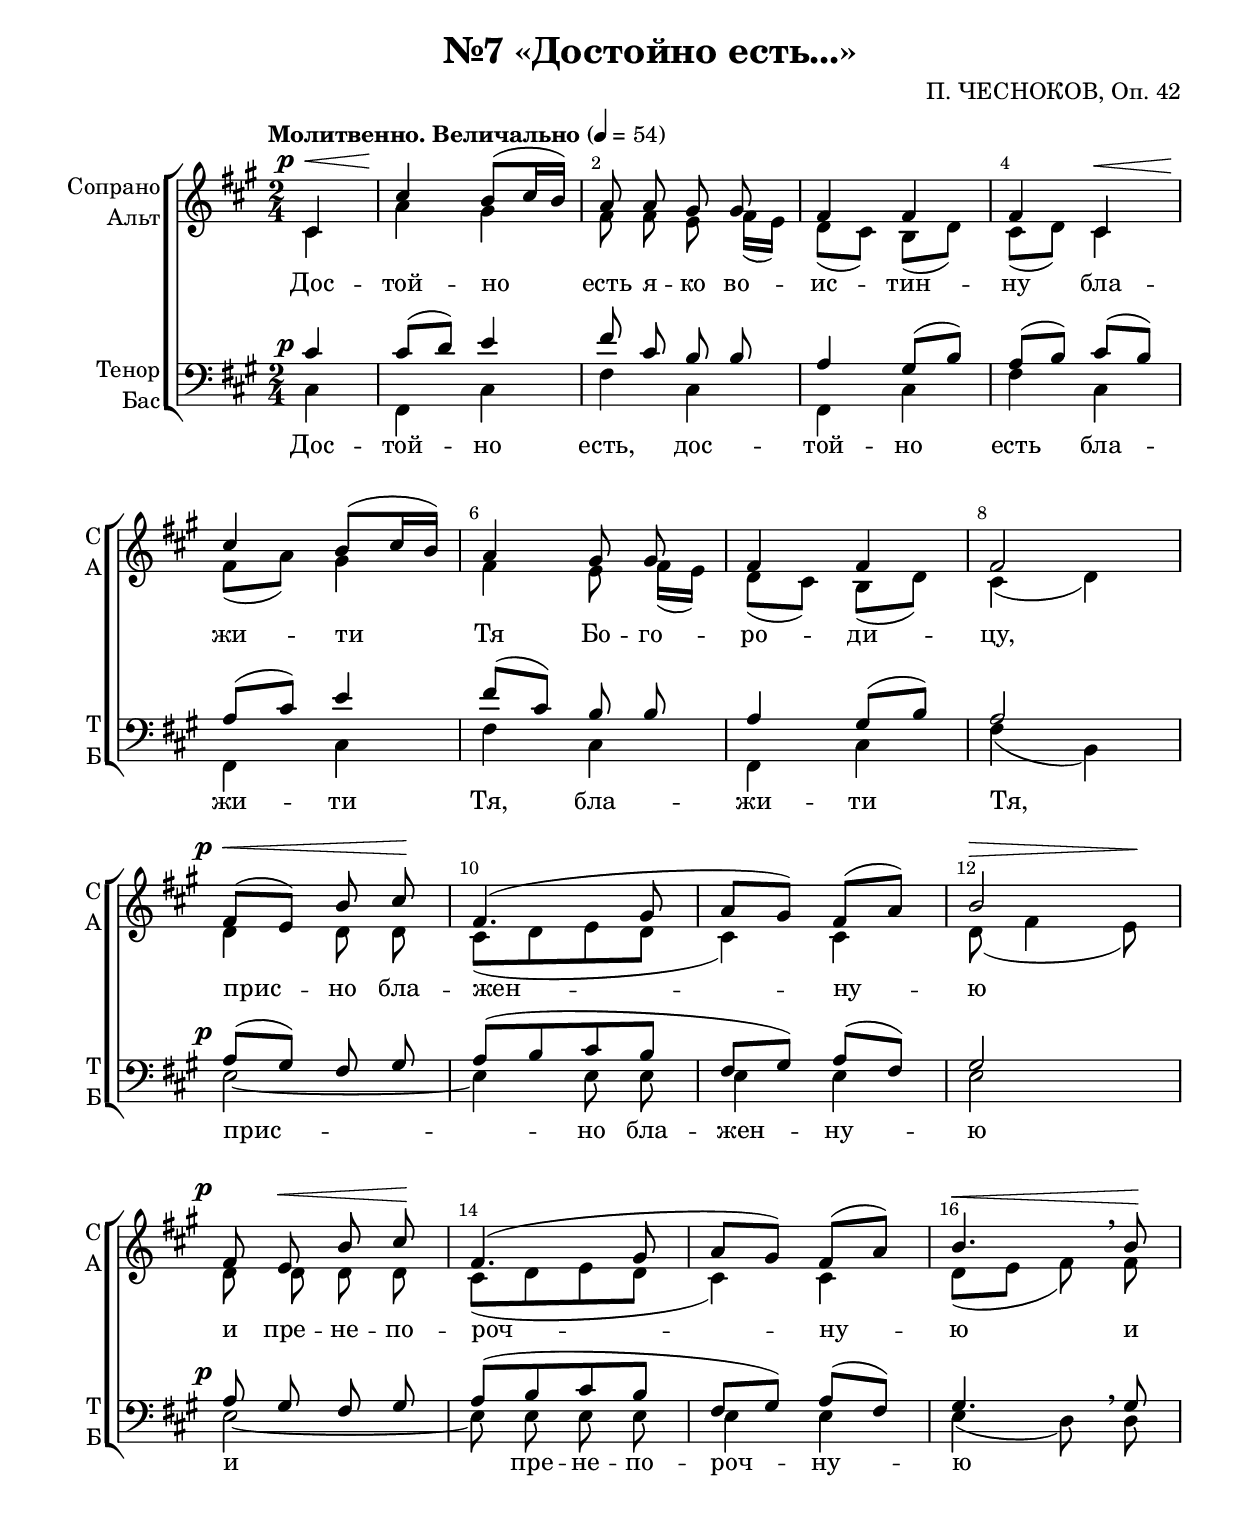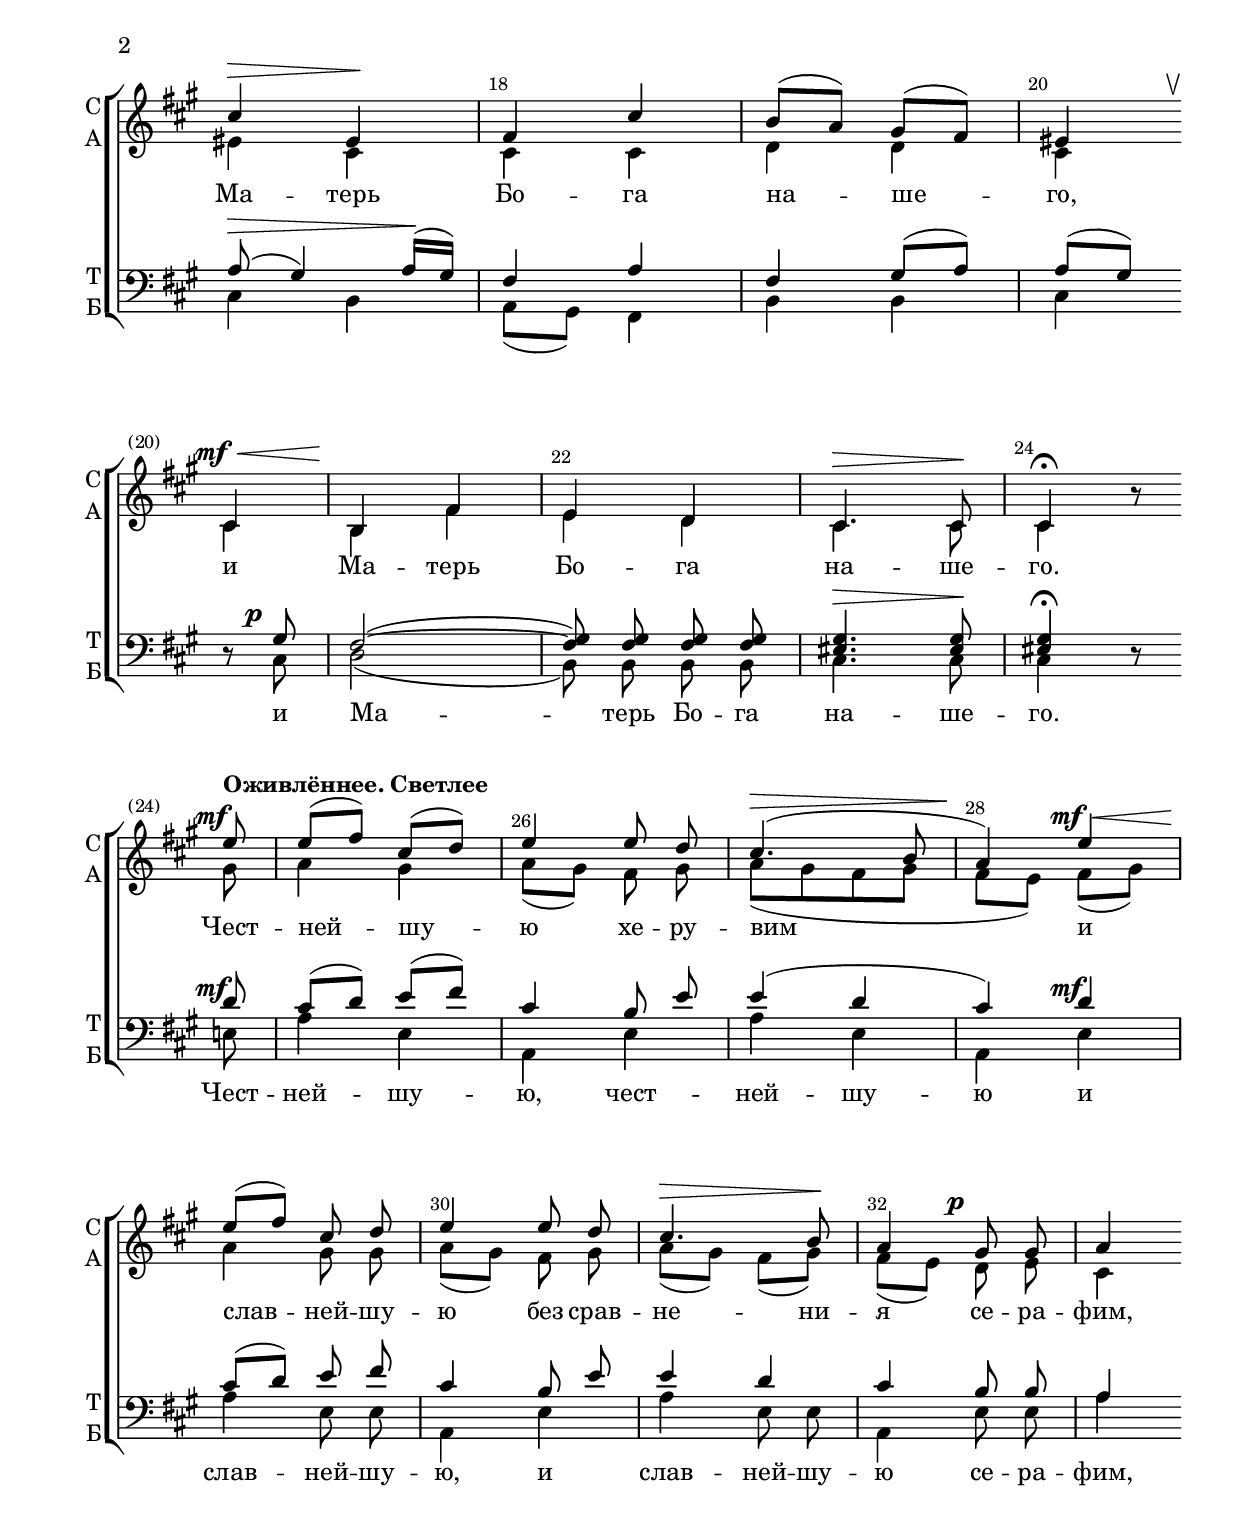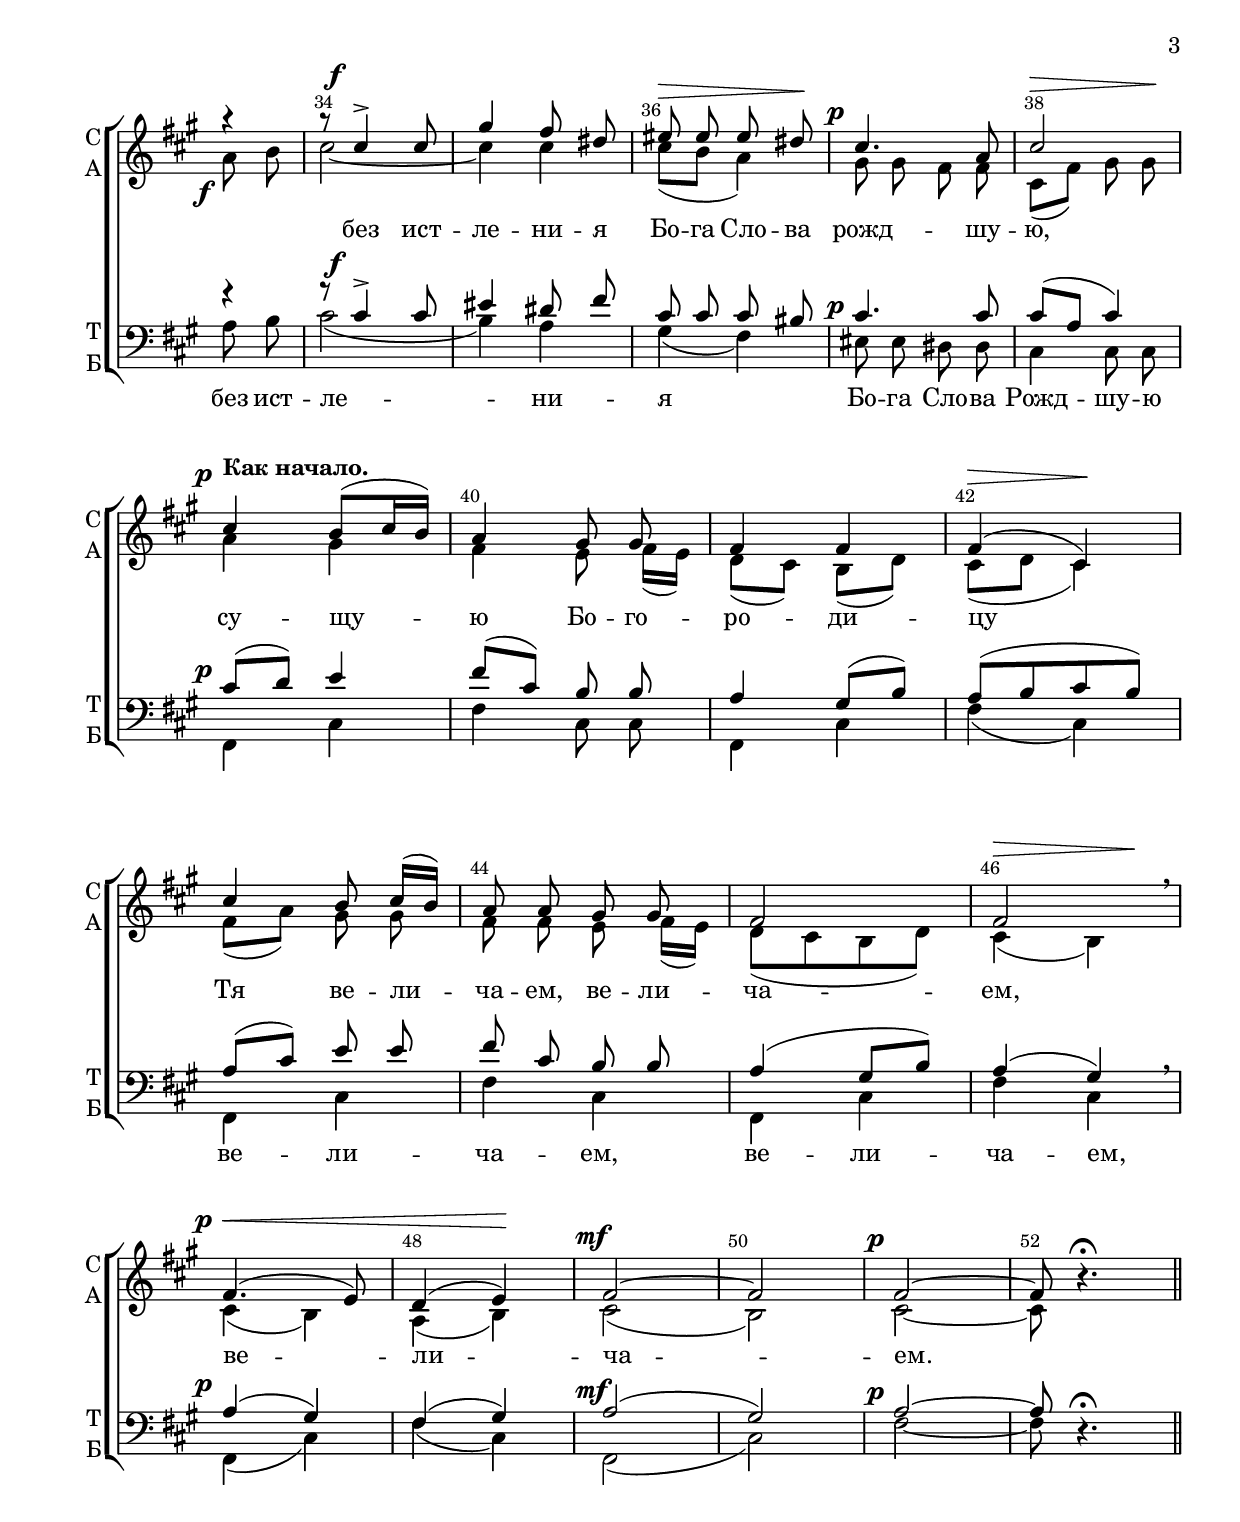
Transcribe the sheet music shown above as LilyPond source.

\version "2.24.0"

#(set-default-paper-size "a4")
%#(set-global-staff-size 18)

\header {
%  subtitle = "Литургия св. Иоанна Златоуста (оп. 42)"
  title = "№7 «Достойно есть...»"
  composer = "П. ЧЕСНОКОВ, Оп. 42"
  %opus = "оп. 42"
  % Удалить строку версии LilyPond 
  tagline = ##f
}


abr = { \break }
%abr = \tag #'BR { \break }
abr = {}

pbr = { \break }
%pbr = {}

melon = { \set melismaBusyProperties = #'() }

meloff = { \unset melismaBusyProperties }
solo = ^\markup\italic"Соло"
tutti =  ^\markup\italic"tutti"

co = \cadenzaOn
cof = \cadenzaOff
cb = { \cadenzaOff \bar "||" }
cbr = { \allowBreak }
cbar = { \cadenzaOff \accidentalStyle default \bar "|" \cadenzaOn }
cber = { \cadenzaOff \accidentalStyle default \bar "!" \cadenzaOn }

stemOff = { \hide Staff.Stem }
nat = { \once \hide Accidental }
natt = { \accidentalStyle forget }
%stemOn = { \unHideNotes Staff.Stem }

% alternative breathe
breathess = { \once \override BreathingSign.text = \markup { \musicglyph #"scripts.tickmark" } \breathe }
%breathes = { \once \override BreathingSign.text = \markup { \musicglyph #"scripts.upbow" } \breathe }
%breathelow = { \once \override BreathingSign.text = \markup { \line { \translate #'(0 . -7) \musicglyph #"scripts.upbow"  } } \breathe }
breathes = {}
breathesss = { \tag #'V1 \tag #'V3  {\breathe} \tag #'V2 \tag #'V4 { \tweak Y-offset -5 \breathe } }
truebreathes = { \once \set breathMarkType = #'upbow \tag #'V1 \tag #'V3  {\breathe} \tag #'V2 \tag #'V4 { \tweak Y-offset -5 \breathe } }

% alternative partial - for repeats
partiall = { \set Timing.measurePosition = #(ly:make-moment -1/4) }

% compress multi-measure rests
multirests = { \override MultiMeasureRest.expand-limit = #1 \set Score.skipBars = ##t }

% mark with numbers in squares
squaremarks = {  \set Score.rehearsalMarkFormatter = #format-mark-box-numbers }

% mark with numbers in squares
marksnumbers = {  \set Score.rehearsalMarkFormatter = #format-mark-numbers }


% move dynamics a bit left (to be not up/under the note, but before)
placeDynamicsLeft = { \override DynamicText.X-offset = #-2.5 }


%make visible number of every 2-nd bar
secondbar = {
  \override Score.BarNumber.break-visibility = #end-of-line-invisible
  \override Score.BarNumber.X-offset = #1
  \override Score.BarNumber.self-alignment-X = #LEFT
  \set Score.barNumberVisibility = #(every-nth-bar-number-visible 2)
}

global = {
  \secondbar
  \multirests
  \placeDynamicsLeft
  
  \key a \major
  %\time 3/4
  \time 2/4
  \autoBeamOff
}

dostojno_soprano = \relative c' {
  \global
  \dynamicUp
  \partial 4
  \tempo "Молитвенно. Величально" 4=54
  cis4\p\< 
  cis'\! b8[( cis16 b]) |
  a8 a gis gis |
  fis4 fis |
  fis \breathes cis\< | \pbr
  
  cis'\! b8[( cis16 b]) |
  a4 gis8 gis |
  fis4 fis |
  fis2 \breathes \pbr|
  fis8[(\p\< e]) b' cis\! | \abr
  
  fis,4.( gis8 |
  a[ gis]) fis[( a]) |
  \after 4.\! b2\> \breathes | \pbr
  fis8\p e\< b' cis\! |
  fis,4.( gis8 | \abr
  
  a[ gis]) fis[( a]) |
  b4.\< \breathesss b8\! \pbr |
  cis4\> eis,\! |
  fis cis' |
  b8[( a]) gis[( fis]) | \abr
  
  %page 30
  eis4 \truebreathes  \pbr cis\mf\< |
  b\! fis' |
  e d |
  cis4.\> cis8\! |
  cis4\fermata r8 \tempo "Оживлённее. Светлее" e'8\mf \abr
  
  e8[( fis]) cis[( d]) |
  e4 8 d |
  cis4.\> ( b8 |
  a4)\! \breathes e'\mf\< | \pbr
  e8\!([ fis]) cis d | \abr 
  
  e4 8 d |
  cis4.\> b8\! |
  a4  gis8\p 8 |
  a4 \breathes \pbr r |
  r8 cis4\f-> cis8 | \abr
  
  gis'4 fis8 dis |
  eis8\> 8 8 dis\! |
  cis4.\p a8 |
  \after 4. \! cis2\> | \abr \pbr
  
  %page 31
  \tempo "Как начало."
  cis4\p b8[( cis16 b]) |
  a4 gis8 8 |
  fis4 4 |
  fis(\> cis)\! \breathes | \pbr
  cis'4 b8 cis16[( b]) | \abr
  
  a8 8 gis8 8 |
  fis2 |
  \after 4. \! fis2\> \breathesss | \pbr
  fis4.(\p\< e8) |
  d4( e)\! | \abr
  
  fis2~\mf |
  2 |
  2\p~ |
  8 r4.\fermata \section
    
}

dostojno_alt = \relative c' {
  \global
  \dynamicDown
  \partial 4
  cis4 
  a'4 gis |
  fis8 fis e fis16[( e]) |
  d8([ cis]) b[( d]) |
  cis[( d]) cis4 |
  
  fis8[( a]) gis4 |
  fis e8 fis16[( e]) |
  d8[( cis]) b[( d]) |
  cis4( d) |
  d4 8 8 |
  
  cis8[( d e d] |
  cis4) cis |
  d8( fis4 e8) |
  d d d d |
  cis[( d e d] |
  
  cis4) cis |
  d8[( e] fis) fis |
  eis4 cis |
  cis cis |
  d d |
  
  % page 30
  cis cis |
  b fis' |
  e d |
  cis4. 8 |
  4 r8 \pbr gis' |
  
  a4 gis |
  a8[( gis]) fis gis |
  a[( gis fis gis] |
  fis[ e]) fis[( gis]) |
  a4 gis8 gis |
  
  a8[( gis]) fis gis |
  a[( gis]) fis[( gis]) |
  fis[( e]) d e |
  cis4 a'8\f b |
  cis2~ |
  
  4 4 |
  cis8[( b] a4) |
  \breathes gis8 gis fis fis |
  cis[( fis]) gis gis |
  
  %page 31
  a4 gis |
  fis e8 fis16[( e]) |
  d8[( cis]) b[( d]) |
  cis[( d] cis4) |
  fis8[( a]) gis gis |
  
  fis fis e fis16[( e]) |
  d8[( cis b d]) |
  cis4( b) |
  cis( b) |
  a( b) |
  
  cis2( |
  b) |
  cis2~ |
  8 r4. 
  
  
  
  
}

dostojno_tenor = \relative c' {
  \global
  \dynamicUp
  \partial 4
  cis4\p cis8[( d]) e4 |
  fis8 cis b b |
  a4 gis8[( b]) |
  a[( b]) \breathes cis[( b])
  
  a[( cis]) e4 |
  fis8[( cis]) b b |
  a4 gis8[( b]) |
  a2 |
  a8[(\p gis]) fis gis |
  
  a[( b cis b] |
  fis[ gis]) a[( fis]) |
  gis2 |
  a8\p gis fis gis |
  a[( b cis b] |
  
  fis[ gis]) a[( fis]) |
  gis4. \breathesss 8 |
  a8(\> gis4) a16[\!( gis]) |
  fis4 a |
  fis gis8[( a]) |
  
  %page 30
  a8[( gis]) r gis\p |
  fis2~( |
  <fis gis>8) 8 8 8 |
  <eis gis>4.\> 8\! |
  4\fermata r8 d'\mf |
  
  cis8[( d]) e[( fis]) |
  cis4 b8 e |
  e4( d |
  cis) \breathes d \mf |
  cis8[( d]) e fis |
  
  cis4 b8 e |
  e4 d |
  cis b8 b |
  a4 \breathes r4 |
  r8 cis4->\f cis8 |
  
  eis4 dis8 fis |
  cis cis cis bis | 
  cis4.\p cis8 |
  cis[( a] cis4)
  
  %page 31
  cis8[(\p d]) e4 |
  fis8[( cis]) b b |
  a4 gis8[( b]) |
  a[( b cis b]) |
  a[( cis]) e e |
  
  fis cis b b |
  a4( gis8[ b]) |
  a4( gis) \breathe|
  a\p( gis) |
  fis( gis) |
  
  a2\mf ( |
  gis) |
  a\p~ |
  8 r4.\fermata \section
  
  
  
    }

dostojno_bass = \relative c {
  \global
  \dynamicDown
  \partial 4
  cis4 fis, cis' |
  fis cis |
  fis, cis' |
  fis cis |
  
  fis, cis' |
  fis cis |
  fis, cis' |
  fis( b,) |
  e2~ |
  
  4 8 8 |
  4 4 |
  2 |
  2~ |
  8 8 8 8 |
  
  4 4 |
  4( d8) 8 |
  cis4 b |
  a8[( gis]) fis4 |
  b b |
  
  %page 30
  cis4 r8 cis8 |
  d2( |
  b8) 8 8 8 |
  cis4. 8 |
  4 r8 e |
  
  a4 e |
  a, e' |
  a e |
  a, e' |
  a e8 8 |
  
  a,4 e' |
  a e8 8 |
  a,4 e'8 8 |
  a4 a8 b |
  cis2( |
  
  b4) a |
  gis( fis) |
  \breathes eis8 8 dis8 8 |
  cis4 8 8 |
  
   %page 31
   fis,4 cis' |
   fis cis8 8 |
   fis,4 cis' |
   fis( cis) |
   fis, cis' |
   
   fis cis |
   fis, cis' |
   fis cis  |
   fis,( cis') |
   fis( cis) |
   
   fis,2( |
   cis') |
   fis2~ |
   8 r4. 
  
  
  

}


dostojno_lyric_soprano   = \lyricmode {
  Дос -- той -- но есть я -- ко во -- ис -- тин -- ну бла --
  жи -- ти Тя Бо -- го -- ро -- ди -- цу, прис -- но бла --
  жен -- ну -- ю и пре -- не -- по -- роч -- 
  ну -- ю и Ма -- терь Бо -- га на -- ше --
  
  го, и Ма -- терь Бо -- га на -- ше -- го. Чест --
  ней -- шу -- ю хе -- ру -- вим и слав -- ней -- шу --
  ю без срав -- не -- ни -- я се -- ра -- фим, без ист --
  ле -- ни -- я Бо -- га Сло -- ва рожд -- шу -- ю,
  
  су -- щу -- ю Бо -- го -- ро -- ди -- цу Тя ве -- ли --
  ча -- ем, ве -- ли -- ча -- ем, ве -- ли --
  ча -- ем. И всех и вся.
  А -- минь. И со ду -- хом тво -- им.
}

dostojno_lyric_bass   = \lyricmode {
  Дос -- той -- но есть, дос -- той -- но есть бла --
  жи -- ти Тя, бла -- жи -- ти Тя, прис --
  но бла -- жен -- ну -- ю и пре -- не -- по --
  роч -- ну -- ю _ _ _ _ _ _ _
  
  _ и Ма -- терь Бо -- га на -- ше -- го. Чест --
  ней -- шу -- ю, чест -- ней -- шу -- ю и слав -- ней -- шу --
  ю, и слав -- ней -- шу -- ю се -- ра -- фим, без ист -- ле --
  ни -- я Бо -- га Сло -- ва Рожд -- шу -- ю
  
  _ _ _ _ _ _ _ _ ве -- ли --
  ча -- ем, ве -- ли -- ча -- ем, _ _ 
  
  _ _ _ _ _ _
  
  _ _ _ _ _ _ _ _
  
}



  \paper {
    top-margin = 15
    left-margin = 20
    right-margin = 10
    bottom-margin = 35
    indent = 10
    ragged-bottom = ##f
    ragged-last = ##f
    %  system-separator-markup = \slashSeparator
    
  }


\bookpart {

  \score {
 %   \header { piece = "После чтения Апостола" }
    %  \transpose c bes {
    %  \removeWithTag #'BR
    \new ChoirStaff <<
      
      \new Staff = "upstaff" \with {
        instrumentName = \markup { \right-column { "Сопрано" "Альт"  } }
        shortInstrumentName = \markup { \right-column { "С" "А"  } }
        midiInstrument = "voice oohs"
        %        \RemoveEmptyStaves
      } <<
        \new Voice = "soprano" { \voiceOne  \keepWithTag #'V1 \dostojno_soprano }
        \new Voice  = "alto" { \voiceTwo  \keepWithTag #'V2 \dostojno_alt }
      >> 
      
      % \new Lyrics \with {alignAboveContext = "upstaff"} \lyricsto "soprano" \lyricssop
     % \new Lyrics \with {alignAboveContext = "upstaff"} \lyricsto "soprano" { \otca__lyric_soprano }
      \new Lyrics \lyricsto "soprano" { \dostojno_lyric_soprano }
      % alternative lyrics above up staff
      
      \new Staff = "downstaff" \with {
        instrumentName = \markup { \right-column { "Тенор" "Бас" } }
        shortInstrumentName = \markup { \right-column { "Т" "Б" } }
        midiInstrument = "voice oohs"
      } <<
        \new Voice = "tenor" { \voiceOne \clef bass  \keepWithTag #'V3 \dostojno_tenor }
        \new Voice = "bass" { \voiceTwo  \keepWithTag #'V4 \dostojno_bass }
      >>
       \new Lyrics \lyricsto "bass" \dostojno_lyric_bass
        >>
    %  }  % transposeµ
    \layout {
      %    #(layout-set-staff-size 20)
      \context {
        \Score
      }
      \context {
        \Staff
        %        \RemoveEmptyStaves
        %        \RemoveAllEmptyStaves
        \consists Merge_rests_engraver
      }
    }
    \midi {
    }
  }
  
 

}

   